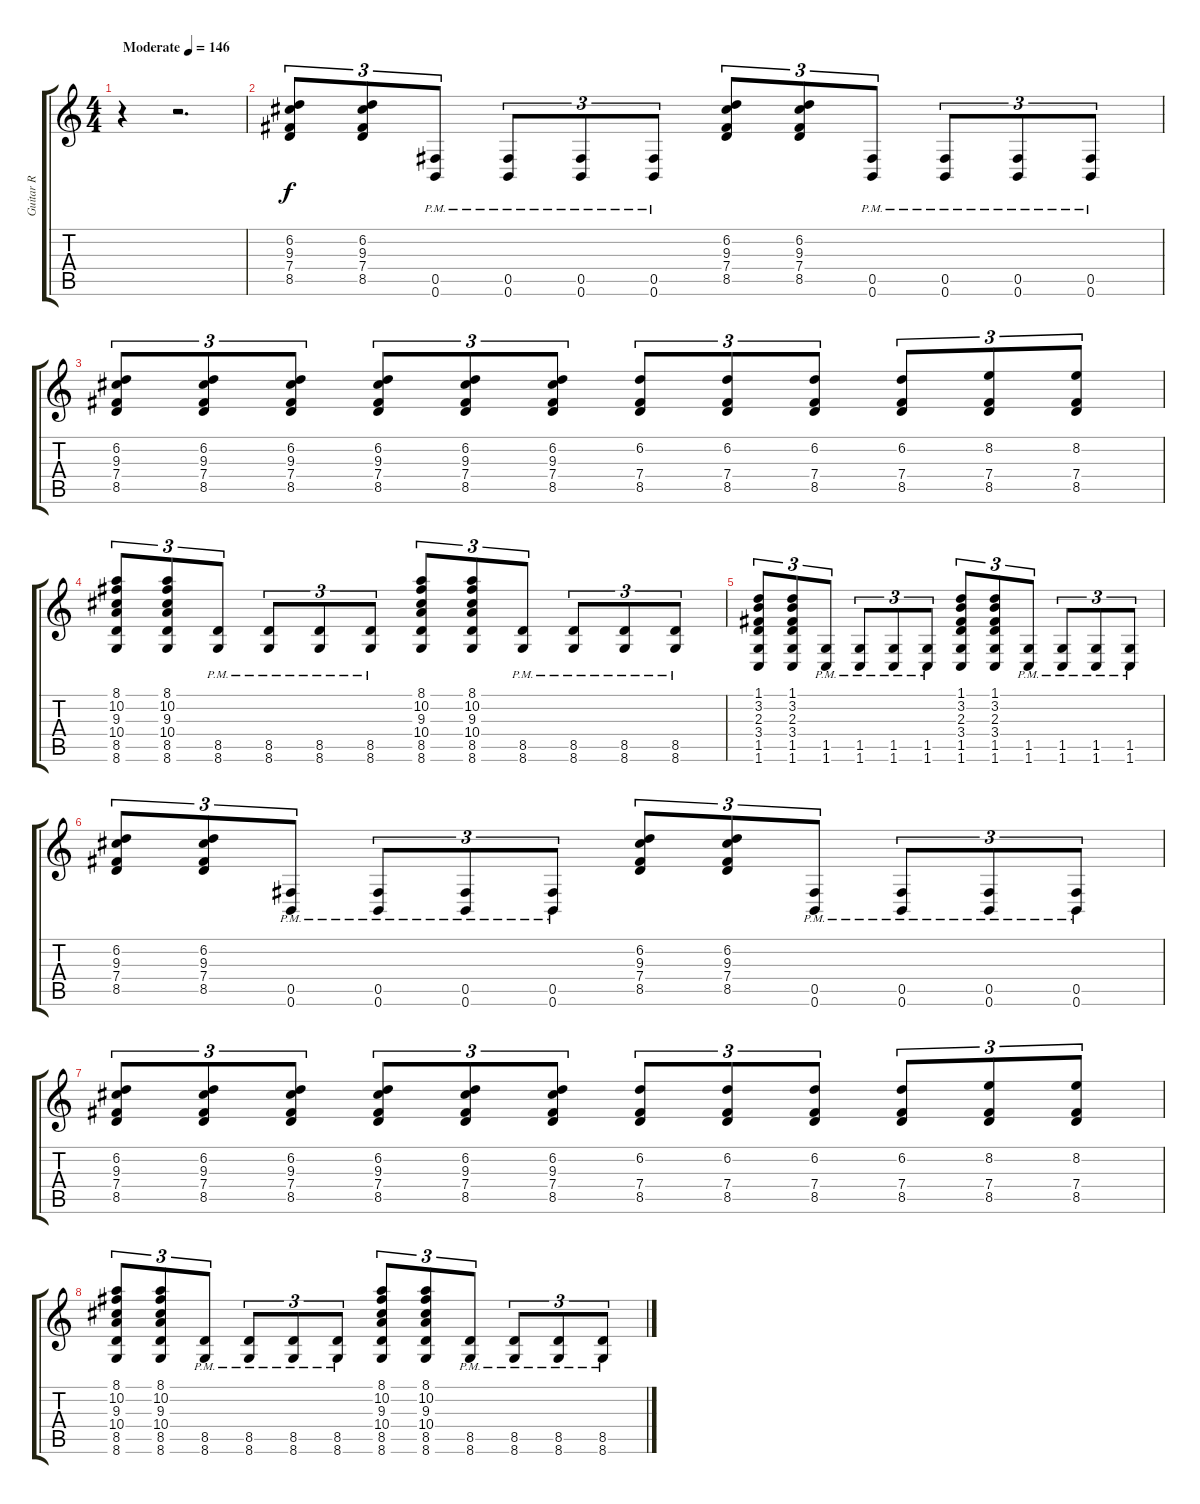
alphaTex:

\track ("Guitar R" "Guitar R") {instrument distortionguitar}
\staff {score tabs}
\tuning (Db4 Ab3 E3 B2 Gb2 B1) {hide}
\ts (4 4)
\tempo (146 "Moderate")
\clef g2
\ks c
r.4{dy f instrument distortionguitar} r.2{d} |
(6.2 9.3 7.4 8.5).8{tu (3 2)} (6.2 9.3 7.4 8.5).8{tu (3 2)} (0.5{pm} 0.6{pm}).8{tu (3 2)} (0.5{pm} 0.6{pm}).8{tu (3 2)} (0.5{pm} 0.6{pm}).8{tu (3 2)} (0.5{pm} 0.6{pm}).8{tu (3 2)} (6.2 9.3 7.4 8.5).8{tu (3 2)} (6.2 9.3 7.4 8.5).8{tu (3 2)} (0.5{pm} 0.6{pm}).8{tu (3 2)} (0.5{pm} 0.6{pm}).8{tu (3 2)} (0.5{pm} 0.6{pm}).8{tu (3 2)} (0.5{pm} 0.6{pm}).8{tu (3 2)} |
(6.2 9.3 7.4 8.5).8{tu (3 2)} (6.2 9.3 7.4 8.5).8{tu (3 2)} (6.2 9.3 7.4 8.5).8{tu (3 2)} (6.2 9.3 7.4 8.5).8{tu (3 2)} (6.2 9.3 7.4 8.5).8{tu (3 2)} (6.2 9.3 7.4 8.5).8{tu (3 2)} (6.2 7.4 8.5).8{tu (3 2)} (6.2 7.4 8.5).8{tu (3 2)} (6.2 7.4 8.5).8{tu (3 2)} (6.2 7.4 8.5).8{tu (3 2)} (8.2 7.4 8.5).8{tu (3 2)} (8.2 7.4 8.5).8{tu (3 2)} |
(8.1 10.2 9.3 10.4 8.5 8.6).8{tu (3 2)} (8.1 10.2 9.3 10.4 8.5 8.6).8{tu (3 2)} (8.5{pm} 8.6{pm}).8{tu (3 2)} (8.5{pm} 8.6{pm}).8{tu (3 2)} (8.5{pm} 8.6{pm}).8{tu (3 2)} (8.5{pm} 8.6{pm}).8{tu (3 2)} (8.1 10.2 9.3 10.4 8.5 8.6).8{tu (3 2)} (8.1 10.2 9.3 10.4 8.5 8.6).8{tu (3 2)} (8.5{pm} 8.6{pm}).8{tu (3 2)} (8.5{pm} 8.6{pm}).8{tu (3 2)} (8.5{pm} 8.6{pm}).8{tu (3 2)} (8.5{pm} 8.6{pm}).8{tu (3 2)} |
(1.1 3.2 2.3 3.4 1.5 1.6).8{tu (3 2)} (1.1 3.2 2.3 3.4 1.5 1.6).8{tu (3 2)} (1.5{pm} 1.6{pm}).8{tu (3 2)} (1.5{pm} 1.6{pm}).8{tu (3 2)} (1.5{pm} 1.6{pm}).8{tu (3 2)} (1.5{pm} 1.6{pm}).8{tu (3 2)} (1.1 3.2 2.3 3.4 1.5 1.6).8{tu (3 2)} (1.1 3.2 2.3 3.4 1.5 1.6).8{tu (3 2)} (1.5{pm} 1.6{pm}).8{tu (3 2)} (1.5{pm} 1.6{pm}).8{tu (3 2)} (1.5{pm} 1.6{pm}).8{tu (3 2)} (1.5{pm} 1.6{pm}).8{tu (3 2)} |
(6.2 9.3 7.4 8.5).8{tu (3 2)} (6.2 9.3 7.4 8.5).8{tu (3 2)} (0.5{pm} 0.6{pm}).8{tu (3 2)} (0.5{pm} 0.6{pm}).8{tu (3 2)} (0.5{pm} 0.6{pm}).8{tu (3 2)} (0.5{pm} 0.6{pm}).8{tu (3 2)} (6.2 9.3 7.4 8.5).8{tu (3 2)} (6.2 9.3 7.4 8.5).8{tu (3 2)} (0.5{pm} 0.6{pm}).8{tu (3 2)} (0.5{pm} 0.6{pm}).8{tu (3 2)} (0.5{pm} 0.6{pm}).8{tu (3 2)} (0.5{pm} 0.6{pm}).8{tu (3 2)} |
(6.2 9.3 7.4 8.5).8{tu (3 2)} (6.2 9.3 7.4 8.5).8{tu (3 2)} (6.2 9.3 7.4 8.5).8{tu (3 2)} (6.2 9.3 7.4 8.5).8{tu (3 2)} (6.2 9.3 7.4 8.5).8{tu (3 2)} (6.2 9.3 7.4 8.5).8{tu (3 2)} (6.2 7.4 8.5).8{tu (3 2)} (6.2 7.4 8.5).8{tu (3 2)} (6.2 7.4 8.5).8{tu (3 2)} (6.2 7.4 8.5).8{tu (3 2)} (8.2 7.4 8.5).8{tu (3 2)} (8.2 7.4 8.5).8{tu (3 2)} |
(8.1 10.2 9.3 10.4 8.5 8.6).8{tu (3 2)} (8.1 10.2 9.3 10.4 8.5 8.6).8{tu (3 2)} (8.5{pm} 8.6{pm}).8{tu (3 2)} (8.5{pm} 8.6{pm}).8{tu (3 2)} (8.5{pm} 8.6{pm}).8{tu (3 2)} (8.5{pm} 8.6{pm}).8{tu (3 2)} (8.1 10.2 9.3 10.4 8.5 8.6).8{tu (3 2)} (8.1 10.2 9.3 10.4 8.5 8.6).8{tu (3 2)} (8.5{pm} 8.6{pm}).8{tu (3 2)} (8.5{pm} 8.6{pm}).8{tu (3 2)} (8.5{pm} 8.6{pm}).8{tu (3 2)} (8.5{pm} 8.6{pm}).8{tu (3 2)}
